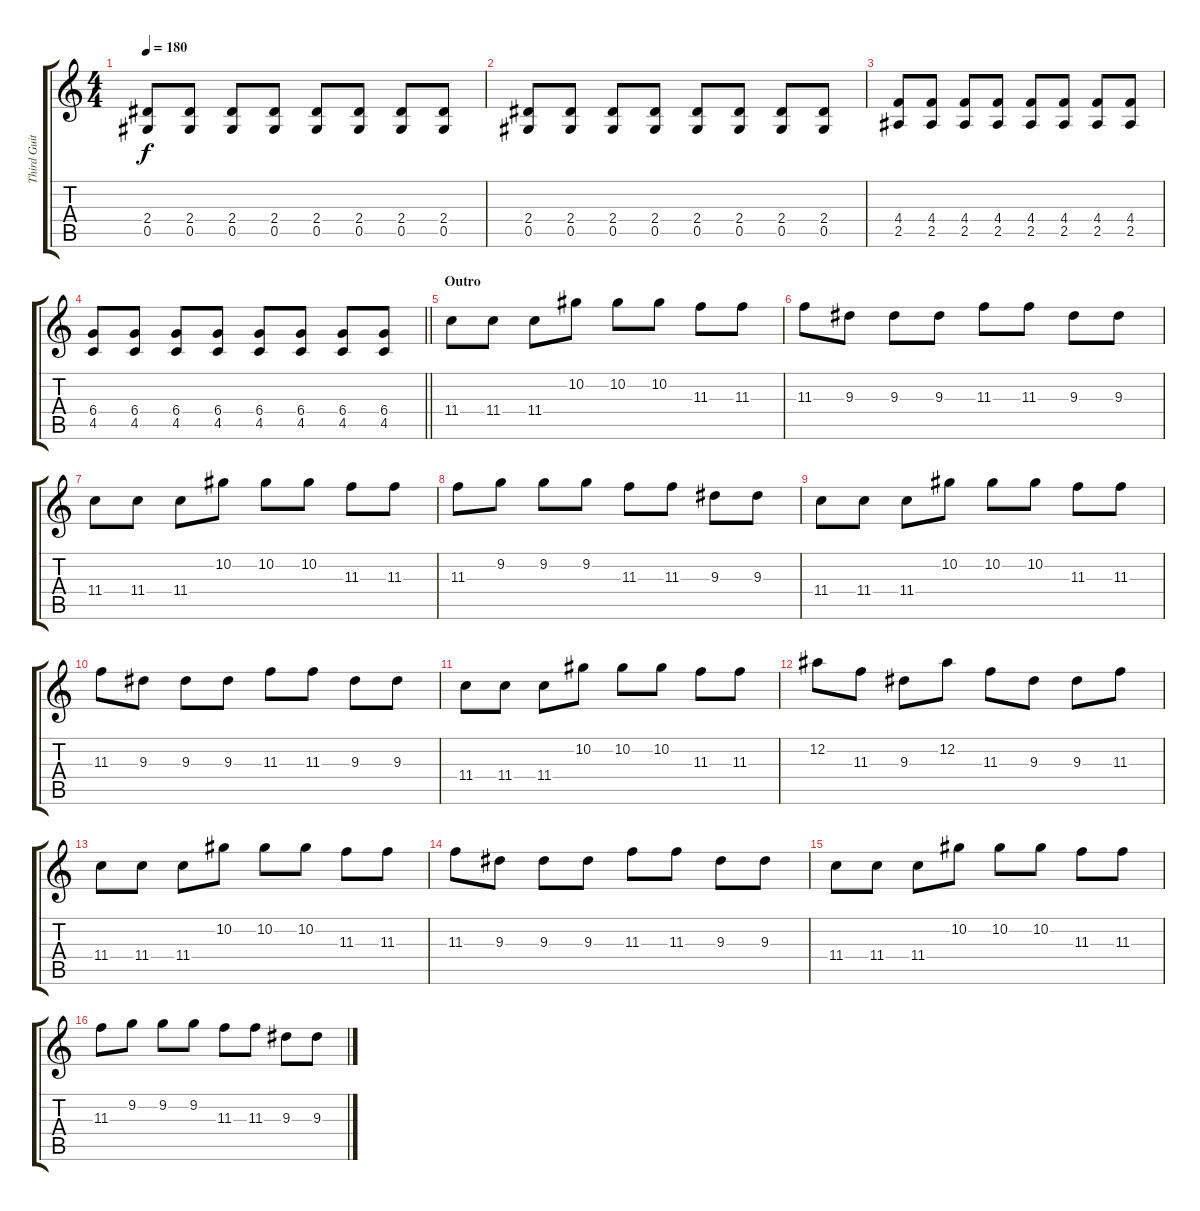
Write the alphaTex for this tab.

\track ("Third Guitar" "Third Guit") {instrument distortionguitar}
\staff {score tabs}
\tuning (Eb4 Bb3 Gb3 Db3 Ab2 Db2) {hide}
\ts (4 4)
\tempo 180
\clef g2
\ks c
(2.4 0.5).8{dy f} (2.4 0.5).8 (2.4 0.5).8 (2.4 0.5).8 (2.4 0.5).8 (2.4 0.5).8 (2.4 0.5).8 (2.4 0.5).8 |
(2.4 0.5).8 (2.4 0.5).8 (2.4 0.5).8 (2.4 0.5).8 (2.4 0.5).8 (2.4 0.5).8 (2.4 0.5).8 (2.4 0.5).8 |
(4.4 2.5).8 (4.4 2.5).8 (4.4 2.5).8 (4.4 2.5).8 (4.4 2.5).8 (4.4 2.5).8 (4.4 2.5).8 (4.4 2.5).8 |
\barLineRight lightlight
(6.4 4.5).8 (6.4 4.5).8 (6.4 4.5).8 (6.4 4.5).8 (6.4 4.5).8 (6.4 4.5).8 (6.4 4.5).8 (6.4 4.5).8 |
\section ("" "Outro")
11.4.8 11.4.8 11.4.8 10.2.8 10.2.8 10.2.8 11.3.8 11.3.8 |
11.3.8 9.3.8 9.3.8 9.3.8 11.3.8 11.3.8 9.3.8 9.3.8 |
11.4.8 11.4.8 11.4.8 10.2.8 10.2.8 10.2.8 11.3.8 11.3.8 |
11.3.8 9.2.8 9.2.8 9.2.8 11.3.8 11.3.8 9.3.8 9.3.8 |
11.4.8 11.4.8 11.4.8 10.2.8 10.2.8 10.2.8 11.3.8 11.3.8 |
11.3.8 9.3.8 9.3.8 9.3.8 11.3.8 11.3.8 9.3.8 9.3.8 |
11.4.8 11.4.8 11.4.8 10.2.8 10.2.8 10.2.8 11.3.8 11.3.8 |
12.2.8 11.3.8 9.3.8 12.2.8 11.3.8 9.3.8 9.3.8 11.3.8 |
11.4.8 11.4.8 11.4.8 10.2.8 10.2.8 10.2.8 11.3.8 11.3.8 |
11.3.8 9.3.8 9.3.8 9.3.8 11.3.8 11.3.8 9.3.8 9.3.8 |
11.4.8 11.4.8 11.4.8 10.2.8 10.2.8 10.2.8 11.3.8 11.3.8 |
11.3.8 9.2.8 9.2.8 9.2.8 11.3.8 11.3.8 9.3.8 9.3.8
